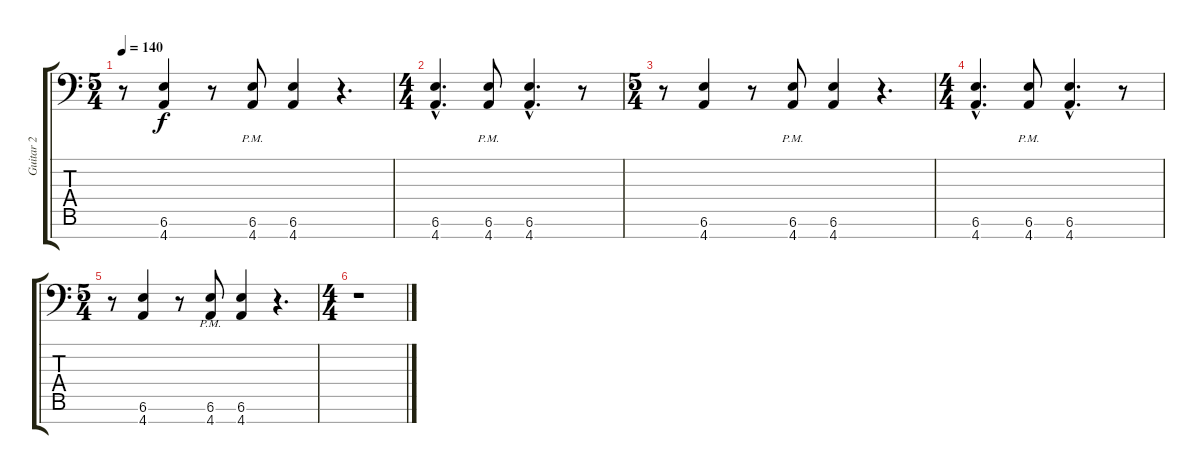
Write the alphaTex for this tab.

\track ("Guitar 2" "Guitar 2") {instrument distortionguitar}
\staff {score tabs}
\tuning (Bb3 Gb3 Db3 Ab2 Eb2 Bb1 F1) {hide}
\ts (5 4)
\tempo 140
\clef f4
\ks c
r.8{dy f} (6.6 4.7).4 r.8 (6.6{pm} 4.7{pm}).8 (6.6 4.7).4 r.4{d} |
\ts (4 4)
(6.6{hac} 4.7{hac}).4{d} (6.6{pm} 4.7{pm}).8 (6.6{hac} 4.7{hac}).4{d} r.8 |
\ts (5 4)
r.8 (6.6 4.7).4 r.8 (6.6{pm} 4.7{pm}).8 (6.6 4.7).4 r.4{d} |
\ts (4 4)
(6.6{hac} 4.7{hac}).4{d} (6.6{pm} 4.7{pm}).8 (6.6{hac} 4.7{hac}).4{d} r.8 |
\ts (5 4)
r.8 (6.6 4.7).4 r.8 (6.6{pm} 4.7{pm}).8 (6.6 4.7).4 r.4{d} |
\ts (4 4)
r.1
